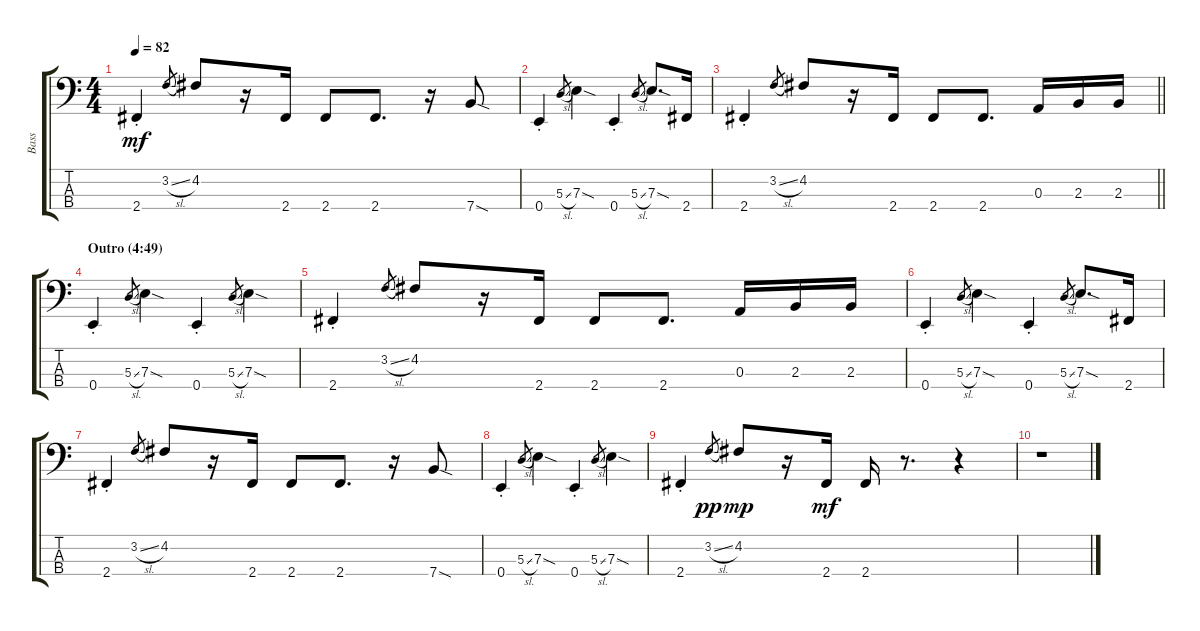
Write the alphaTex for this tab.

\track ("Bass" "Bass") {instrument electricbassfinger}
\staff {score tabs}
\tuning (G2 D2 A1 E1) {hide}
\ts (4 4)
\tempo 82
\clef f4
\ks c
2.4{st}.4{dy mf} 3.2{sl}.8{gr} 4.2.8 r.16 2.4.16 2.4.8 2.4.8{d} r.16 7.4{sod}.8 |
0.4{st}.4 5.3{sl}.8{gr} 7.3{sod}.4 0.4{st}.4 5.3{sl}.8{gr} 7.3{sod}.8{d} 2.4.16 |
\barLineRight lightlight
2.4{st}.4 3.2{sl}.8{gr} 4.2.8 r.16 2.4.16 2.4.8 2.4.8{d} 0.3.16 2.3.16 2.3.16 |
\section ("" "Outro (4:49)")
0.4{st}.4 5.3{sl}.8{gr} 7.3{sod}.4 0.4{st}.4 5.3{sl}.8{gr} 7.3{sod}.4 |
2.4{st}.4 3.2{sl}.8{gr} 4.2.8 r.16 2.4.16 2.4.8 2.4.8{d} 0.3.16 2.3.16 2.3.16 |
0.4{st}.4{volume 9} 5.3{sl}.8{gr} 7.3{sod}.4 0.4{st}.4 5.3{sl}.8{gr} 7.3{sod}.8{d} 2.4.16 |
2.4{st}.4 3.2{sl}.8{gr} 4.2.8 r.16 2.4.16 2.4.8 2.4.8{d} r.16 7.4{sod}.8 |
0.4{st}.4 5.3{sl}.8{gr} 7.3{sod}.4 0.4{st}.4 5.3{sl}.8{gr} 7.3{sod}.4 |
2.4{st}.4 3.2{sl}.8{gr dy pp} 4.2.8{dy mp} r.16 2.4.16{dy mf} 2.4.16 r.8{d} r.4 |
r.1
